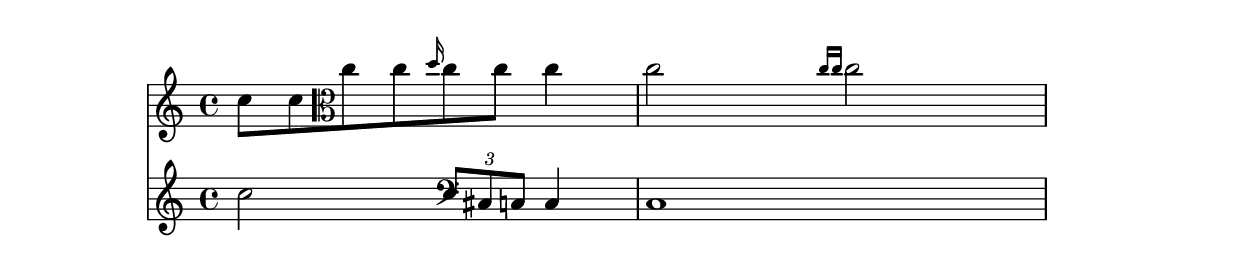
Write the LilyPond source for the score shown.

%% Do not edit this file; it is auto-generated from LSR http://lsr.dsi.unimi.it
%% This file is in the public domain.
\version "2.12.0"

\header {
  lsrtags = "tweaks-and-overrides, spacing"

  texidoc = "
If @code{strict-note-spacing} is set spacing of notes is not influenced
by bars or clefs within a system. Rather, they are placed just before
the note that occurs at the same time. This may cause collisions. 

"
  doctitle = "Proportional strict notespacing"
} % begin verbatim

\paper {
  ragged-right = ##t
}

\relative c'' <<
  \override Score.SpacingSpanner #'strict-note-spacing = ##t 
  \set Score.proportionalNotationDuration = #(ly:make-moment 1 16)
  \new Staff {
    c8[ c \clef alto c c \grace { d16 } c8 c] c4
    c2 \grace { c16[ c16] } c2
  }
  \new Staff {
    c2 \times 2/3 { c8 \clef bass cis,, c } c4
    c1
  }
>>
